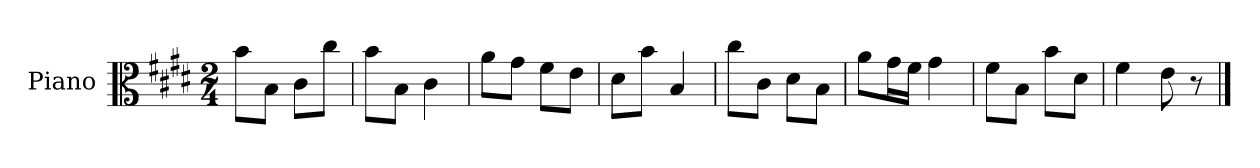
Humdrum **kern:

**kern
*part1
*staff1
*I"Piano
*I'Pno
*clefC3
*k[f#c#g#d#]
*E:
*M2/4
=1
8b\L
8B\J
8c#\L
8cc#\J
=2
8b\L
8B\J
4c#\
=3
8a\L
8g#\J
8f#\L
8e\J
=4
8d#\L
8b\J
4B/
=5
8cc#\L
8c#\J
8d#\L
8B\J
=6
8a\L
16g#\L
16f#\JJ
4g#\
=7
8f#\L
8B\J
8b\L
8d#\J
=8
4f#\
8e\
8r
==
*-
